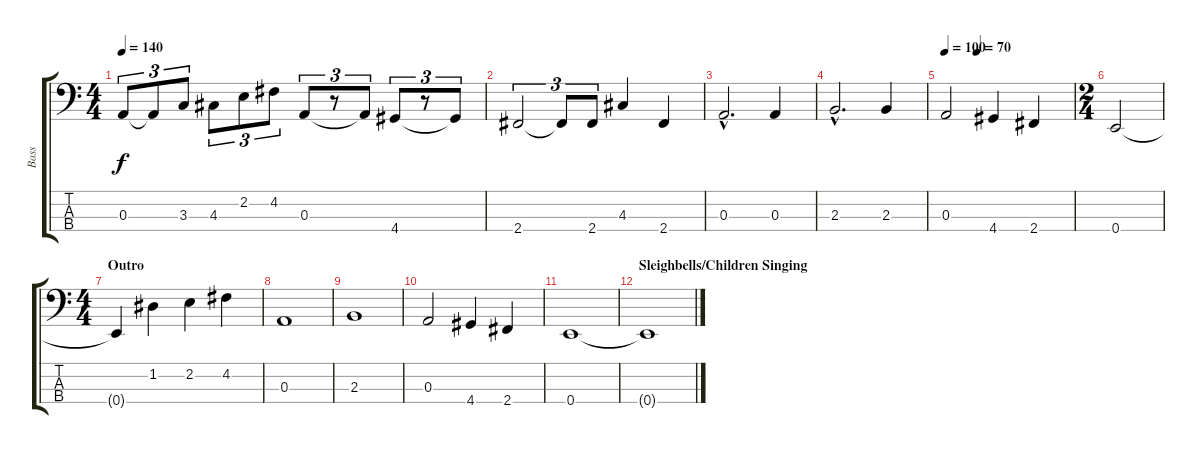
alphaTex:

\track ("Bass" "Bass") {instrument electricbasspick}
\staff {score tabs}
\tuning (G2 D2 A1 E1) {hide}
\ts (4 4)
\tempo 140
\clef f4
\ks c
0.3.8{tu (3 2) dy f} 0.3{t}.8{tu (3 2)} 3.3.8{tu (3 2)} 4.3.8{tu (3 2)} 2.2.8{tu (3 2)} 4.2.8{tu (3 2)} 0.3.8{tu (3 2)} r.8{tu (3 2)} 0.3{t}.8{tu (3 2)} 4.4.8{tu (3 2)} r.8{tu (3 2)} 4.4{t}.8{tu (3 2)} |
2.4.2{tu (3 2)} 2.4{t}.8{tu (3 2)} 2.4.8{tu (3 2)} 4.3.4 2.4.4 |
0.3{hac}.2{d} 0.3.4 |
2.3{hac}.2{d} 2.3.4 |
\tempo 100
\tempo (70 0.25)
0.3.2 4.4.4 2.4.4 |
\ts (2 4)
0.4.2 |
\ts (4 4)
\section ("" "Outro")
0.4{t}.4 1.2.4 2.2.4 4.2.4 |
0.3.1 |
2.3.1 |
0.3.2 4.4.4 2.4.4 |
0.4.1 |
\section ("" "Sleighbells/Children Singing")
0.4{t}.1
